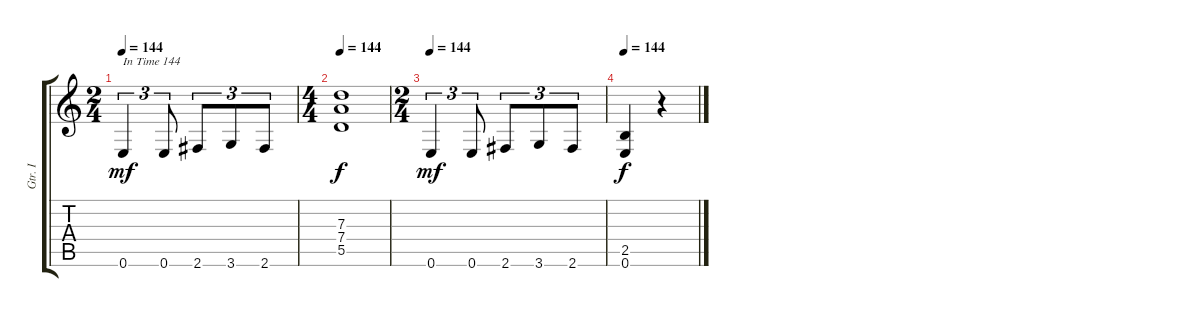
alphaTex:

\track ("Gtr. I" "Gtr. I") {instrument overdrivenguitar}
\staff {score tabs}
\tuning (E4 B3 G3 D3 A2 E2) {hide}
\ts (2 4)
\tempo 144
\clef g2
\ks c
0.6.4{tu (3 2) txt "In Time 144" dy mf} 0.6.8{tu (3 2)} 2.6.8{tu (3 2)} 3.6.8{tu (3 2)} 2.6.8{tu (3 2)} |
\ts (4 4)
\tempo 144
(7.3 7.4 5.5).1{dy f} |
\ts (2 4)
\tempo 144
0.6.4{tu (3 2) dy mf} 0.6.8{tu (3 2)} 2.6.8{tu (3 2)} 3.6.8{tu (3 2)} 2.6.8{tu (3 2)} |
\tempo 144
(2.5 0.6).4{dy f} r.4
